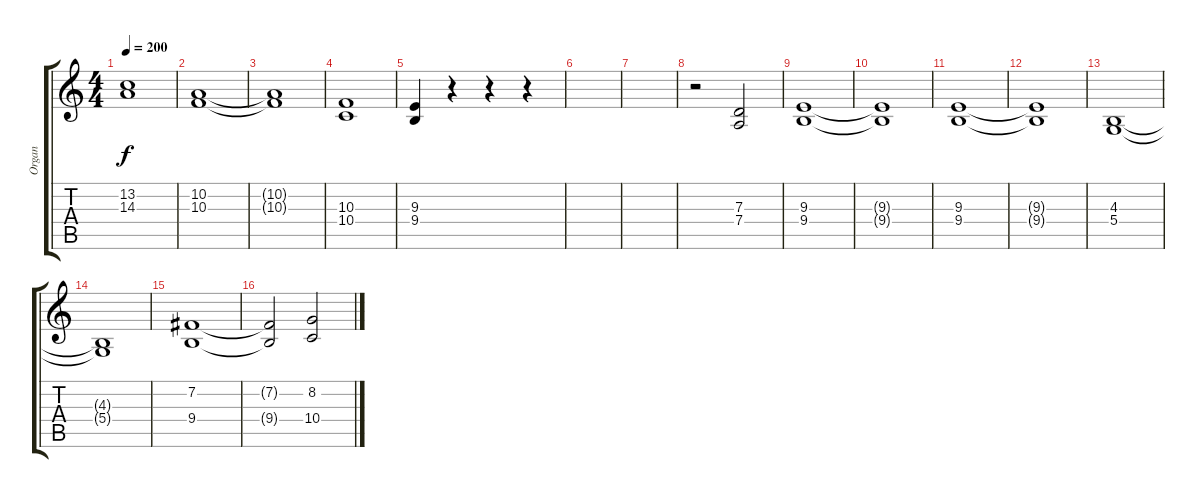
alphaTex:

\track ("Organ" "Organ") {instrument reedorgan}
\staff {score tabs}
\tuning (E4 B3 G3 D3 A2 E2) {hide}
\ts (4 4)
\tempo 200
\clef g2
\ks c
(13.2{t} 14.3{t}).1{dy f} |
(10.2 10.3).1 |
(10.2{t} 10.3{t}).1 |
(10.3 10.4).1 |
(9.3 9.4).4 r.4 r.4 r.4 |
|
|
r.2 (7.3 7.4).2 |
(9.3 9.4).1 |
(9.3{t} 9.4{t}).1 |
(9.3 9.4).1 |
(9.3{t} 9.4{t}).1 |
(4.3 5.4).1 |
(4.3{t} 5.4{t}).1 |
(7.2 9.4).1 |
(7.2{t} 9.4{t}).2 (8.2 10.4).2
